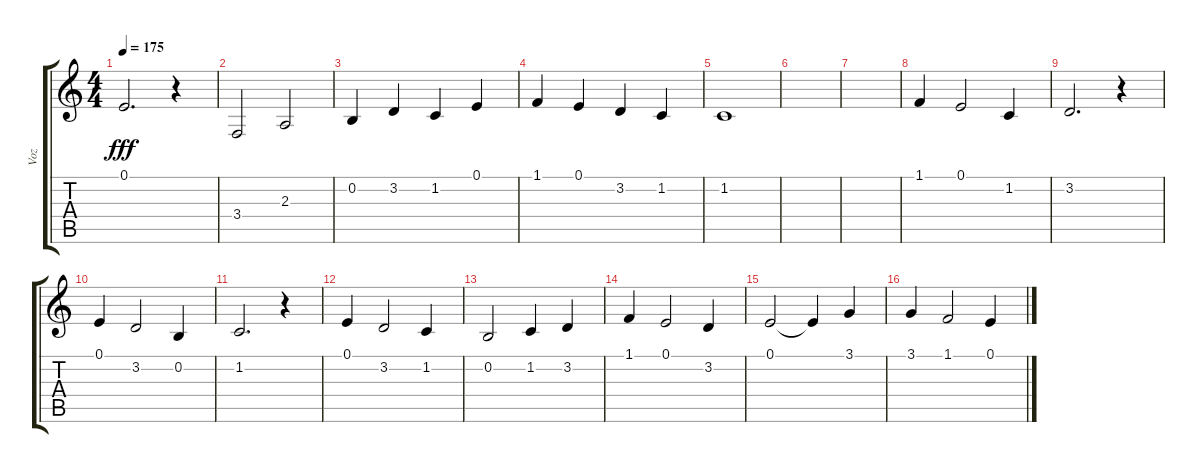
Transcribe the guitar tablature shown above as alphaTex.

\track ("Voz" "Voz") {instrument choiraahs}
\staff {score tabs}
\tuning (E4 B3 G3 D3 A2 E2) {hide}
\ts (4 4)
\tempo 175
\clef g2
\ks c
0.1.2{d dy fff} r.4 |
3.4.2 2.3.2 |
0.2.4 3.2.4 1.2.4 0.1.4 |
1.1.4 0.1.4 3.2.4 1.2.4 |
1.2.1 |
|
|
1.1.4 0.1.2 1.2.4 |
3.2.2{d} r.4 |
0.1.4 3.2.2 0.2.4 |
1.2.2{d} r.4 |
0.1.4 3.2.2 1.2.4 |
0.2.2 1.2.4 3.2.4 |
1.1.4 0.1.2 3.2.4 |
0.1.2 0.1{t}.4 3.1.4 |
3.1.4 1.1.2 0.1.4
